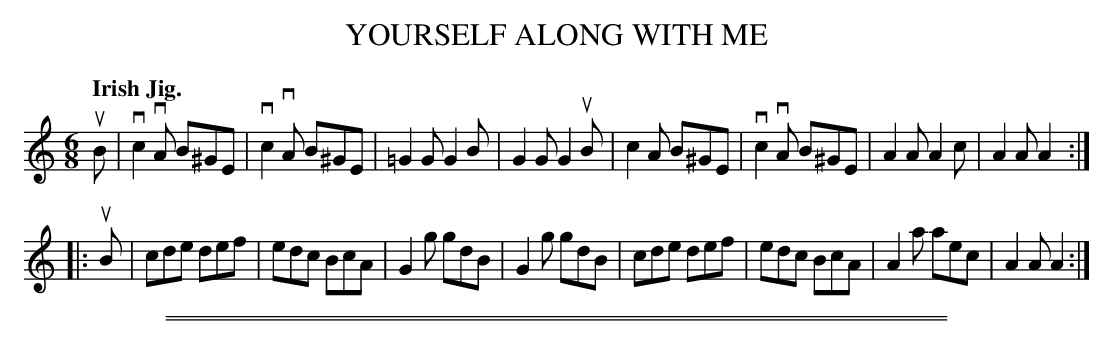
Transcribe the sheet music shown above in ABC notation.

X:1
T: YOURSELF ALONG WITH ME
Q: "Irish Jig."
M: 6/8
L: 1/8
K: Am
uB |\
vc2vA B^GE | vc2vA B^GE | =G2G G2B | G2G G2uB |\
c2A B^GE | vc2vA B^GE | A2A A2c | A2A A2 :|
|: uB |\
cde def | edc BcA | G2g gdB | G2g gdB |\
cde def | edc BcA | A2a aec | A2A A2 :|
